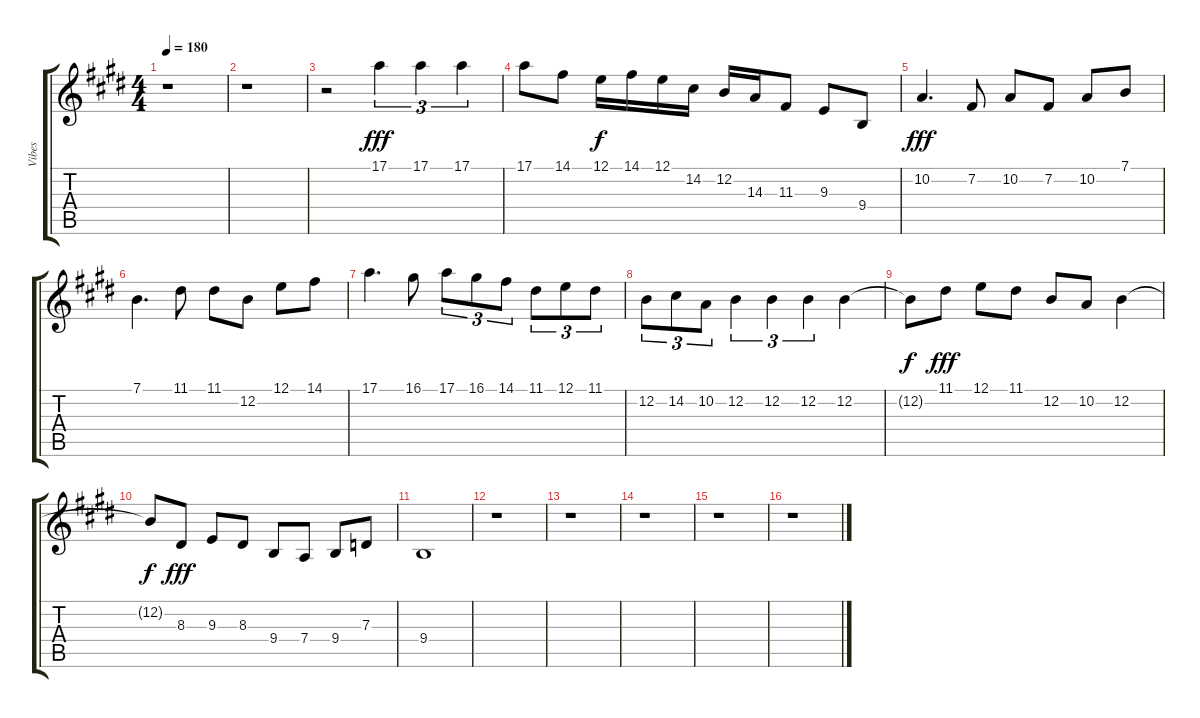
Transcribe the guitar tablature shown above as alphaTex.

\track ("Vibes" "Vibes") {instrument vibraphone}
\staff {score tabs}
\tuning (E4 B3 G3 D3 A2 E2) {hide}
\ts (4 4)
\tempo 180
\clef g2
\ks e
r.1{dy f} |
r.1 |
r.2 17.1.4{tu (3 2) dy fff} 17.1.4{tu (3 2)} 17.1.4{tu (3 2)} |
17.1.8 14.1.8 12.1.16{dy f} 14.1.16 12.1.16 14.2.16 12.2.16 14.3.16 11.3.8 9.3.8 9.4.8 |
10.2.4{d dy fff} 7.2.8 10.2.8 7.2.8 10.2.8 7.1.8 |
7.1.4{d} 11.1.8 11.1.8 12.2.8 12.1.8 14.1.8 |
17.1.4{d} 16.1.8 17.1.8{tu (3 2)} 16.1.8{tu (3 2)} 14.1.8{tu (3 2)} 11.1.8{tu (3 2)} 12.1.8{tu (3 2)} 11.1.8{tu (3 2)} |
12.2.8{tu (3 2)} 14.2.8{tu (3 2)} 10.2.8{tu (3 2)} 12.2.4{tu (3 2)} 12.2.4{tu (3 2)} 12.2.4{tu (3 2)} 12.2.4 |
12.2{t}.8{dy f} 11.1.8{dy fff} 12.1.8 11.1.8 12.2.8 10.2.8 12.2.4 |
12.2{t}.8{dy f} 8.3.8{dy fff} 9.3.8 8.3.8 9.4.8 7.4.8 9.4.8 7.3.8 |
9.4.1 |
r.1 |
r.1 |
r.1 |
r.1 |
r.1
